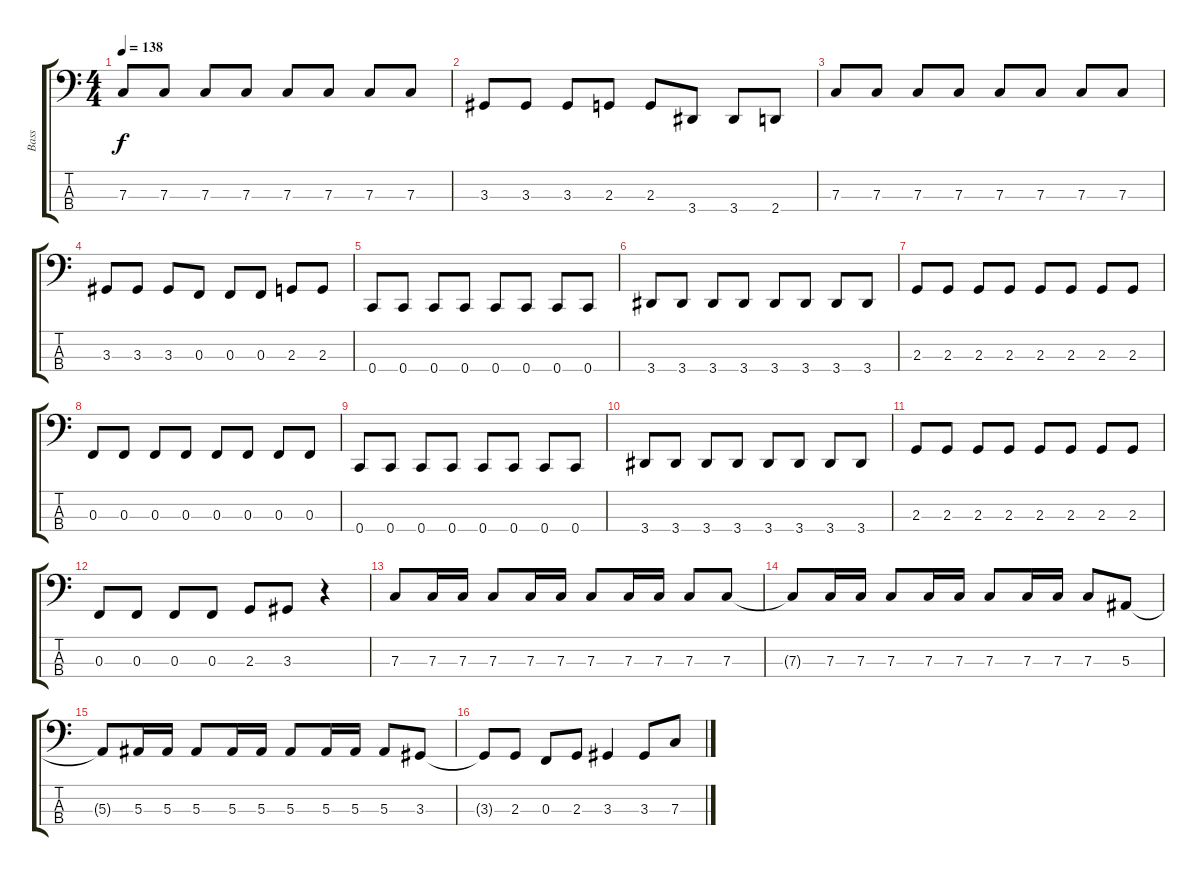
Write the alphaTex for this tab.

\track ("Bass" "Bass") {instrument electricbassfinger}
\staff {score tabs}
\tuning (Eb2 Bb1 F1 C1) {hide}
\ts (4 4)
\tempo 138
\clef f4
\ks c
7.3.8{dy f} 7.3.8 7.3.8 7.3.8 7.3.8 7.3.8 7.3.8 7.3.8 |
3.3.8 3.3.8 3.3.8 2.3.8 2.3.8 3.4.8 3.4.8 2.4.8 |
7.3.8 7.3.8 7.3.8 7.3.8 7.3.8 7.3.8 7.3.8 7.3.8 |
3.3.8 3.3.8 3.3.8 0.3.8 0.3.8 0.3.8 2.3.8 2.3.8 |
0.4.8 0.4.8 0.4.8 0.4.8 0.4.8 0.4.8 0.4.8 0.4.8 |
3.4.8 3.4.8 3.4.8 3.4.8 3.4.8 3.4.8 3.4.8 3.4.8 |
2.3.8 2.3.8 2.3.8 2.3.8 2.3.8 2.3.8 2.3.8 2.3.8 |
0.3.8 0.3.8 0.3.8 0.3.8 0.3.8 0.3.8 0.3.8 0.3.8 |
0.4.8 0.4.8 0.4.8 0.4.8 0.4.8 0.4.8 0.4.8 0.4.8 |
3.4.8 3.4.8 3.4.8 3.4.8 3.4.8 3.4.8 3.4.8 3.4.8 |
2.3.8 2.3.8 2.3.8 2.3.8 2.3.8 2.3.8 2.3.8 2.3.8 |
0.3.8 0.3.8 0.3.8 0.3.8 2.3.8 3.3.8 r.4 |
7.3.8 7.3.16 7.3.16 7.3.8 7.3.16 7.3.16 7.3.8 7.3.16 7.3.16 7.3.8 7.3.8 |
7.3{t}.8 7.3.16 7.3.16 7.3.8 7.3.16 7.3.16 7.3.8 7.3.16 7.3.16 7.3.8 5.3.8 |
5.3{t}.8 5.3.16 5.3.16 5.3.8 5.3.16 5.3.16 5.3.8 5.3.16 5.3.16 5.3.8 3.3.8 |
3.3{t}.8 2.3.8 0.3.8 2.3.8 3.3.4 3.3.8 7.3.8
